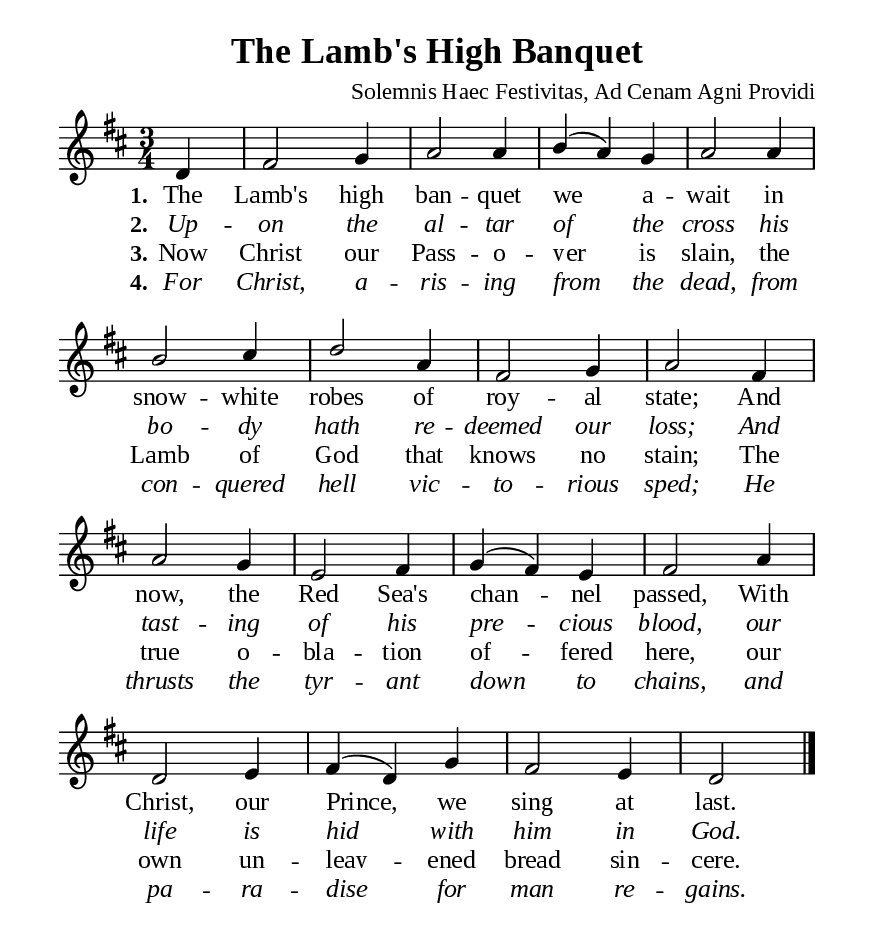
\version "2.18.2"

\header {
  title = "The Lamb's High Banquet"
  composer = "Solemnis Haec Festivitas, Ad Cenam Agni Providi"
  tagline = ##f
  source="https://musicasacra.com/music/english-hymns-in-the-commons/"
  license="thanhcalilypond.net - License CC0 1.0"
}

global= {
  \key d \major
  \time 3/4
  \override Score.BarNumber.break-visibility = ##(#f #f #f)
  \override Lyrics.LyricSpace.minimum-distance = #3.0
}

\paper {
  #(set-paper-size "a5")
  top-margin = 10\mm
  bottom-margin = 5\mm
  left-margin = 10\mm
  right-margin = 10\mm
  indent = #0
  #(define fonts
	 (make-pango-font-tree "Liberation Serif"
	 		       "Liberation Serif"
			       "Liberation Serif"
			       (/ 20 20)))
  system-system-spacing = #'((basic-distance . 3) (padding . 3))
}

printItalic = \with {
  \override LyricText.font-shape = #'italic
}

% Verse music
musicVerseSoprano = \relative c' {
                    \partial 4 d4 |
  fis2 g4 |
  a2 a4 |
  b (a) g |
  a2 a4 |
  b2 cis4 |
  d2 a4 |
  fis2 g4 |
  a2 fis4 |
  a2 g4 |
  e2 fis4 |
  g (fis) e |
  fis2 a4 |
  d,2 e4 |
  fis (d) g |
  fis2 e4 |
                    d2 \bar "|."
}

% Verse lyrics
verseOne = \lyricmode {
  \set stanza = #"1."
  The Lamb's high ban -- quet we a -- wait in snow -- white robes of roy -- al state;
  And now, the Red Sea's chan -- nel passed,
  With Christ, our Prince, we sing at last.
}

verseTwo = \lyricmode {
  \set stanza = #"2."
  Up -- on the al -- tar of the cross
  his bo -- dy hath re -- deemed our loss;
  And tast -- ing of his pre -- cious blood,
  our life is hid with him in God.
}

verseThree = \lyricmode {
  \set stanza = #"3."
  Now Christ our Pass -- o -- ver is slain,
  the Lamb of God that knows no stain;
  The true o -- bla -- tion of -- fered here,
  our own un -- leav -- ened bread sin -- cere.
}

verseFour = \lyricmode {
  \set stanza = #"4."
  For Christ, a -- ris -- ing from the dead,
  from con -- quered hell vic -- to -- rious sped;
  He thrusts the tyr -- ant down to chains,
  and pa -- ra -- dise for man re -- gains.
}

% Layout
\score {
    \new ChoirStaff <<
      \new Staff <<
        \clef "treble"
        \new Voice = "sopranos" { \global \stemUp \slurUp \musicVerseSoprano }
      >>
      \new Lyrics \lyricsto sopranos \verseOne
      \new Lyrics \printItalic \lyricsto sopranos \verseTwo
      \new Lyrics \lyricsto sopranos \verseThree
      \new Lyrics \printItalic \lyricsto sopranos \verseFour
    >>
}
